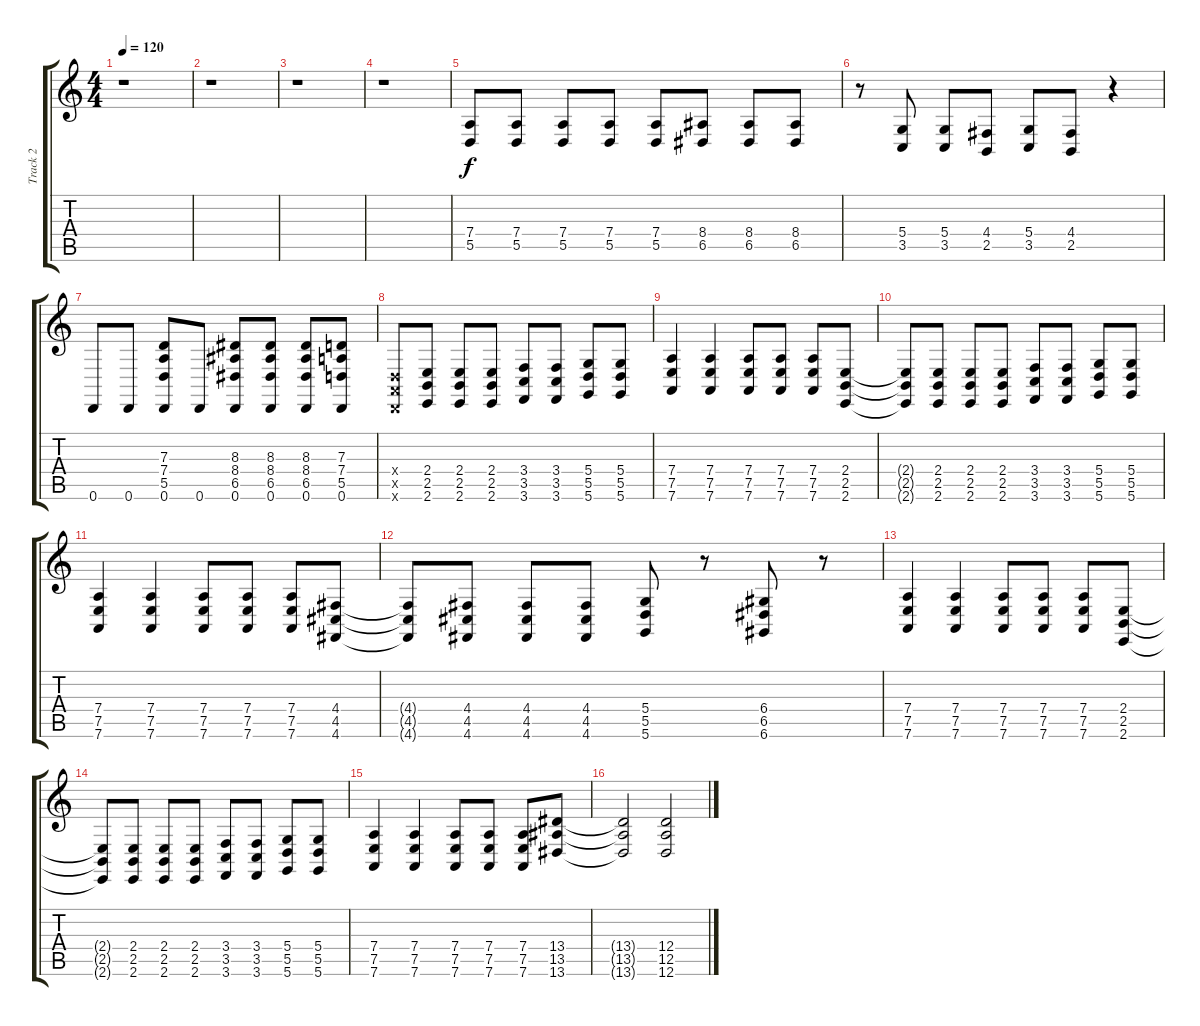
\track ("Track 2" "Track 2") {instrument lead2sawtooth}
\staff {score tabs}
\tuning (E4 B3 G3 D3 A2 D2) {hide}
\ts (4 4)
\tempo 120
\clef g2
\ks c
r.1{dy f instrument lead2sawtooth} |
r.1 |
r.1 |
r.1 |
(7.4 5.5).8 (7.4 5.5).8 (7.4 5.5).8 (7.4 5.5).8 (7.4 5.5).8 (8.4 6.5).8 (8.4 6.5).8 (8.4 6.5).8 |
r.8 (5.4 3.5).8 (5.4 3.5).8 (4.4 2.5).8 (5.4 3.5).8 (4.4 2.5).8 r.4 |
0.6.8 0.6.8 (7.3 7.4 5.5 0.6).8 0.6.8 (8.3 8.4 6.5 0.6).8 (8.3 8.4 6.5 0.6).8 (8.3 8.4 6.5 0.6).8 (7.3 7.4 5.5 0.6).8 |
(0.4{x} 0.5{x} 0.6{x}).8 (2.4 2.5 2.6).8 (2.4 2.5 2.6).8 (2.4 2.5 2.6).8 (3.4 3.5 3.6).8 (3.4 3.5 3.6).8 (5.4 5.5 5.6).8 (5.4 5.5 5.6).8 |
(7.4 7.5 7.6).4 (7.4 7.5 7.6).4 (7.4 7.5 7.6).8 (7.4 7.5 7.6).8 (7.4 7.5 7.6).8 (2.4 2.5 2.6).8 |
(2.4{t} 2.5{t} 2.6{t}).8 (2.4 2.5 2.6).8 (2.4 2.5 2.6).8 (2.4 2.5 2.6).8 (3.4 3.5 3.6).8 (3.4 3.5 3.6).8 (5.4 5.5 5.6).8 (5.4 5.5 5.6).8 |
(7.4 7.5 7.6).4 (7.4 7.5 7.6).4 (7.4 7.5 7.6).8 (7.4 7.5 7.6).8 (7.4 7.5 7.6).8 (4.4 4.5 4.6).8 |
(4.4{t} 4.5{t} 4.6{t}).8 (4.4 4.5 4.6).8 (4.4 4.5 4.6).8 (4.4 4.5 4.6).8 (5.4 5.5 5.6).8 r.8 (6.4 6.5 6.6).8 r.8 |
(7.4 7.5 7.6).4 (7.4 7.5 7.6).4 (7.4 7.5 7.6).8 (7.4 7.5 7.6).8 (7.4 7.5 7.6).8 (2.4 2.5 2.6).8 |
(2.4{t} 2.5{t} 2.6{t}).8 (2.4 2.5 2.6).8 (2.4 2.5 2.6).8 (2.4 2.5 2.6).8 (3.4 3.5 3.6).8 (3.4 3.5 3.6).8 (5.4 5.5 5.6).8 (5.4 5.5 5.6).8 |
(7.4 7.5 7.6).4 (7.4 7.5 7.6).4 (7.4 7.5 7.6).8 (7.4 7.5 7.6).8 (7.4 7.5 7.6).8 (13.4 13.5 13.6).8 |
(13.4{t} 13.5{t} 13.6{t}).2 (12.4 12.5 12.6).2
